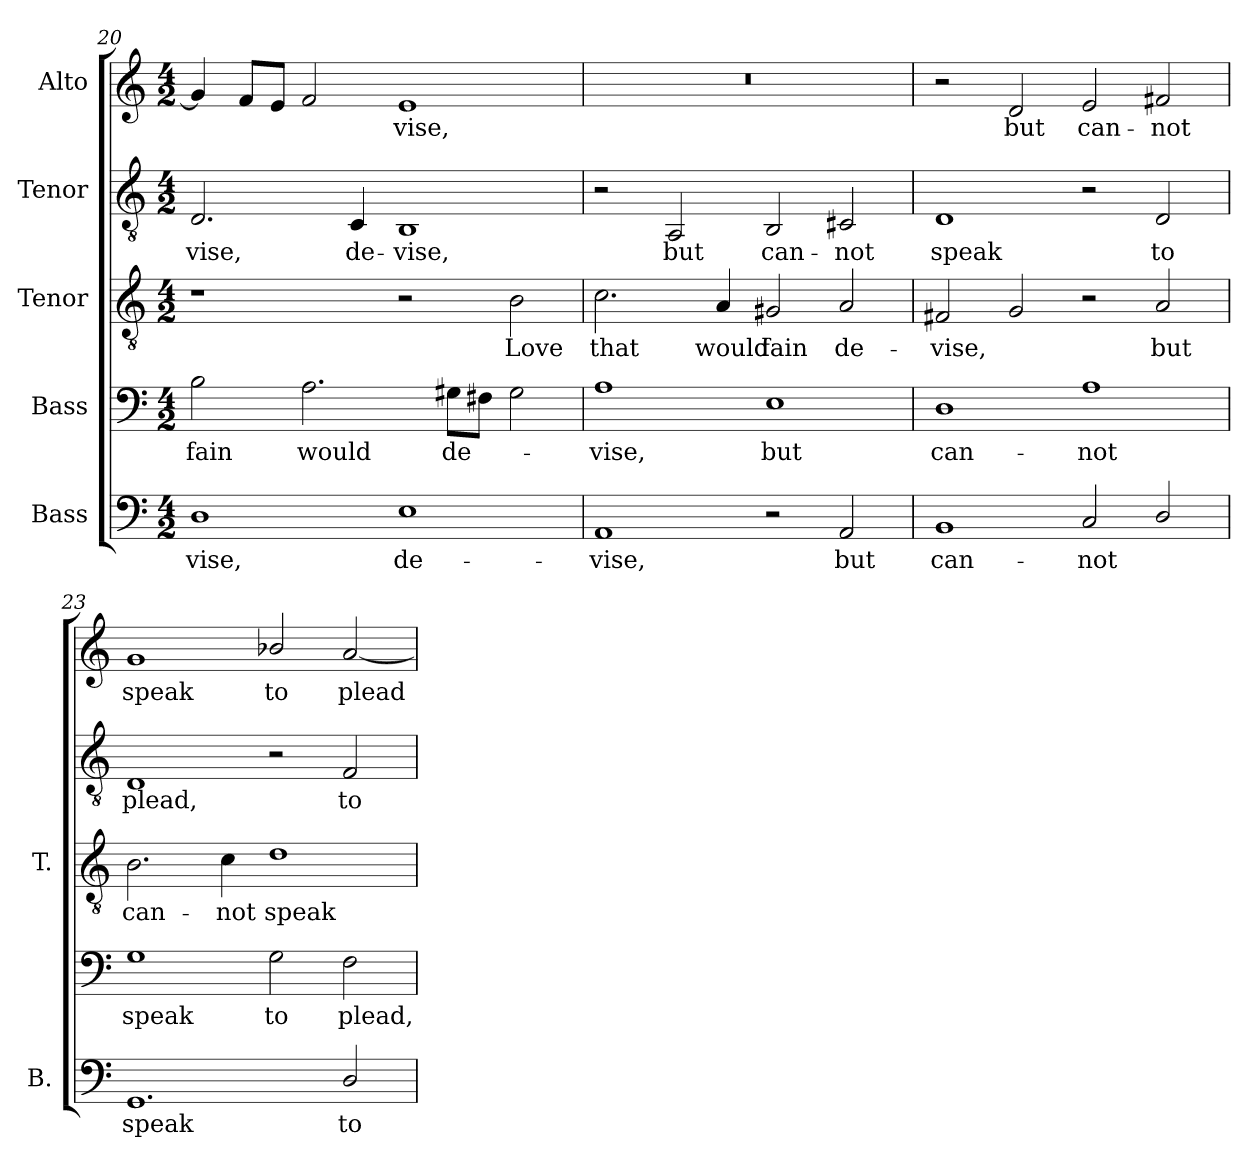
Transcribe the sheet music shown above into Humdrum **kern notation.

**kern	**text	**kern	**text	**kern	**text	**kern	**text	**kern	**text
*part5	*part5	*part4	*part4	*part3	*part3	*part2	*part2	*part1	*part1
*staff5	*staff5	*staff4	*staff4	*staff3	*staff3	*staff2	*staff2	*staff1	*staff1
*I"Bass	*	*I"Bass	*	*I"Tenor	*	*I"Tenor	*	*I"Alto	*
*I'B.	*	*	*	*I'T.	*	*	*	*	*
*clefF4	*	*clefF4	*	*clefGv2	*	*clefGv2	*	*clefG2	*
*	*	*	*	*ITrd7c12	*	*	*	*	*
*k[]	*	*k[]	*	*k[]	*	*k[]	*	*k[]	*
*C:	*	*C:	*	*C:	*	*C:	*	*C:	*
*M4/2	*	*M4/2	*	*M4/2	*	*M4/2	*	*M4/2	*
=20	=20	=20	=20	=20	=20	=20	=20	=20	=20
!	!LO:LY:b:color=#000000	!	!	!	!	!	!	!	!
!	!	!	!LO:LY:b:color=#000000	!	!	!	!	!	!
!	!	!	!	!	!	!	!LO:LY:b:color=#000000	!	!
1Di	-vise,	2Bi\	fain	1r	.	2.Di/	-vise,	4gi/]	.
.	.	.	.	.	.	.	.	8fi/L	.
.	.	.	.	.	.	.	.	8ei/J	.
!	!	!	!LO:LY:b:color=#000000	!	!	!	!	!	!
.	.	2.Ai\	would	.	.	.	.	2fi/	.
!	!	!	!	!	!	!	!LO:LY:b:color=#000000	!	!
.	.	.	.	.	.	4Ci/	de-	.	.
!	!LO:LY:b:color=#000000	!	!	!	!	!	!	!	!
!	!	!	!	!	!	!	!LO:LY:b:color=#000000	!	!
!	!	!	!	!	!	!	!	!	!LO:LY:b:color=#000000
1Ei	de-	.	.	2r	.	1BBi	-vise,	1ei	-vise,
!	!	!	!LO:LY:b:color=#000000	!	!	!	!	!	!
.	.	8G#Xi\L	de-	.	.	.	.	.	.
.	.	8F#Xi\J	.	.	.	.	.	.	.
!	!	!	!	!	!LO:LY:b:color=#000000	!	!	!	!
.	.	2G#i\	.	2BBi\	Love	.	.	.	.
=21	=21	=21	=21	=21	=21	=21	=21	=21	=21
!	!LO:LY:b:color=#000000	!	!	!	!	!	!	!	!
!	!	!	!LO:LY:b:color=#000000	!	!	!	!	!	!
!	!	!	!	!	!LO:LY:b:color=#000000	!	!	!LO:N:vis=1	!
1AAi	-vise,	1Ai	-vise,	2.Ci\	that	2r	.	0r	.
!	!	!	!	!	!	!	!LO:LY:b:color=#000000	!	!
.	.	.	.	.	.	2AAi/	but	.	.
!	!	!	!	!	!LO:LY:b:color=#000000	!	!	!	!
.	.	.	.	4AAi/	would	.	.	.	.
!	!	!	!LO:LY:b:color=#000000	!	!	!	!	!	!
!	!	!	!	!	!LO:LY:b:color=#000000	!	!	!	!
!	!	!	!	!	!	!	!LO:LY:b:color=#000000	!	!
2r	.	1Ei	but	2GG#Xi/	fain	2BBi/	can-	.	.
!	!LO:LY:b:color=#000000	!	!	!	!	!	!	!	!
!	!	!	!	!	!LO:LY:b:color=#000000	!	!	!	!
!	!	!	!	!	!	!	!LO:LY:b:color=#000000	!	!
2AAi/	but	.	.	2AAi/	de-	2C#Xi/	-not	.	.
!!LO:LB:g=z
=22	=22	=22	=22	=22	=22	=22	=22	=22	=22
!	!LO:LY:b:color=#000000	!	!	!	!	!	!	!	!
!	!	!	!LO:LY:b:color=#000000	!	!	!	!	!	!
!	!	!	!	!	!LO:LY:b:color=#000000	!	!	!	!
!	!	!	!	!	!	!	!LO:LY:b:color=#000000	!	!
1BBi	can-	1Di	can-	2FF#Xi/	-vise,	1Di	speak	2r	.
!	!	!	!	!	!	!	!	!	!LO:LY:b:color=#000000
.	.	.	.	2GGi/	.	.	.	2di/	but
!	!LO:LY:b:color=#000000	!	!	!	!	!	!	!	!
!	!	!	!LO:LY:b:color=#000000	!	!	!	!	!	!
!	!	!	!	!	!	!	!	!	!LO:LY:b:color=#000000
2Ci/	-not	1Ai	-not	2r	.	2r	.	2ei/	can-
!	!	!	!	!	!LO:LY:b:color=#000000	!	!	!	!
!	!	!	!	!	!	!	!LO:LY:b:color=#000000	!	!
!	!	!	!	!	!	!	!	!	!LO:LY:b:color=#000000
2Di/	.	.	.	2AAi/	but	2Di/	to	2f#Xi/	-not
=23	=23	=23	=23	=23	=23	=23	=23	=23	=23
!	!LO:LY:b:color=#000000	!	!	!	!	!	!	!	!
!	!	!	!LO:LY:b:color=#000000	!	!	!	!	!	!
!	!	!	!	!	!LO:LY:b:color=#000000	!	!	!	!
!	!	!	!	!	!	!	!LO:LY:b:color=#000000	!	!
!	!	!	!	!	!	!	!	!	!LO:LY:b:color=#000000
1.GGi	speak	1Gi	speak	2.BBi\	can-	1Di	plead,	1gi	speak
!	!	!	!	!	!LO:LY:b:color=#000000	!	!	!	!
.	.	.	.	4Ci\	-not	.	.	.	.
!	!	!	!LO:LY:b:color=#000000	!	!	!	!	!	!
!	!	!	!	!	!LO:LY:b:color=#000000	!	!	!	!
!	!	!	!	!	!	!	!	!	!LO:LY:b:color=#000000
.	.	2Gi\	to	1Di	speak	2r	.	2b-Xi/	to
!	!LO:LY:b:color=#000000	!	!	!	!	!	!	!	!
!	!	!	!LO:LY:b:color=#000000	!	!	!	!	!	!
!	!	!	!	!	!	!	!LO:LY:b:color=#000000	!	!
!	!	!	!	!	!	!	!	!	!LO:LY:b:color=#000000
2Di/	to	2Fi\	plead,	.	.	2Fi/	to	[2ai/	plead
=	=	=	=	=	=	=	=	=	=
*-	*-	*-	*-	*-	*-	*-	*-	*-	*-
